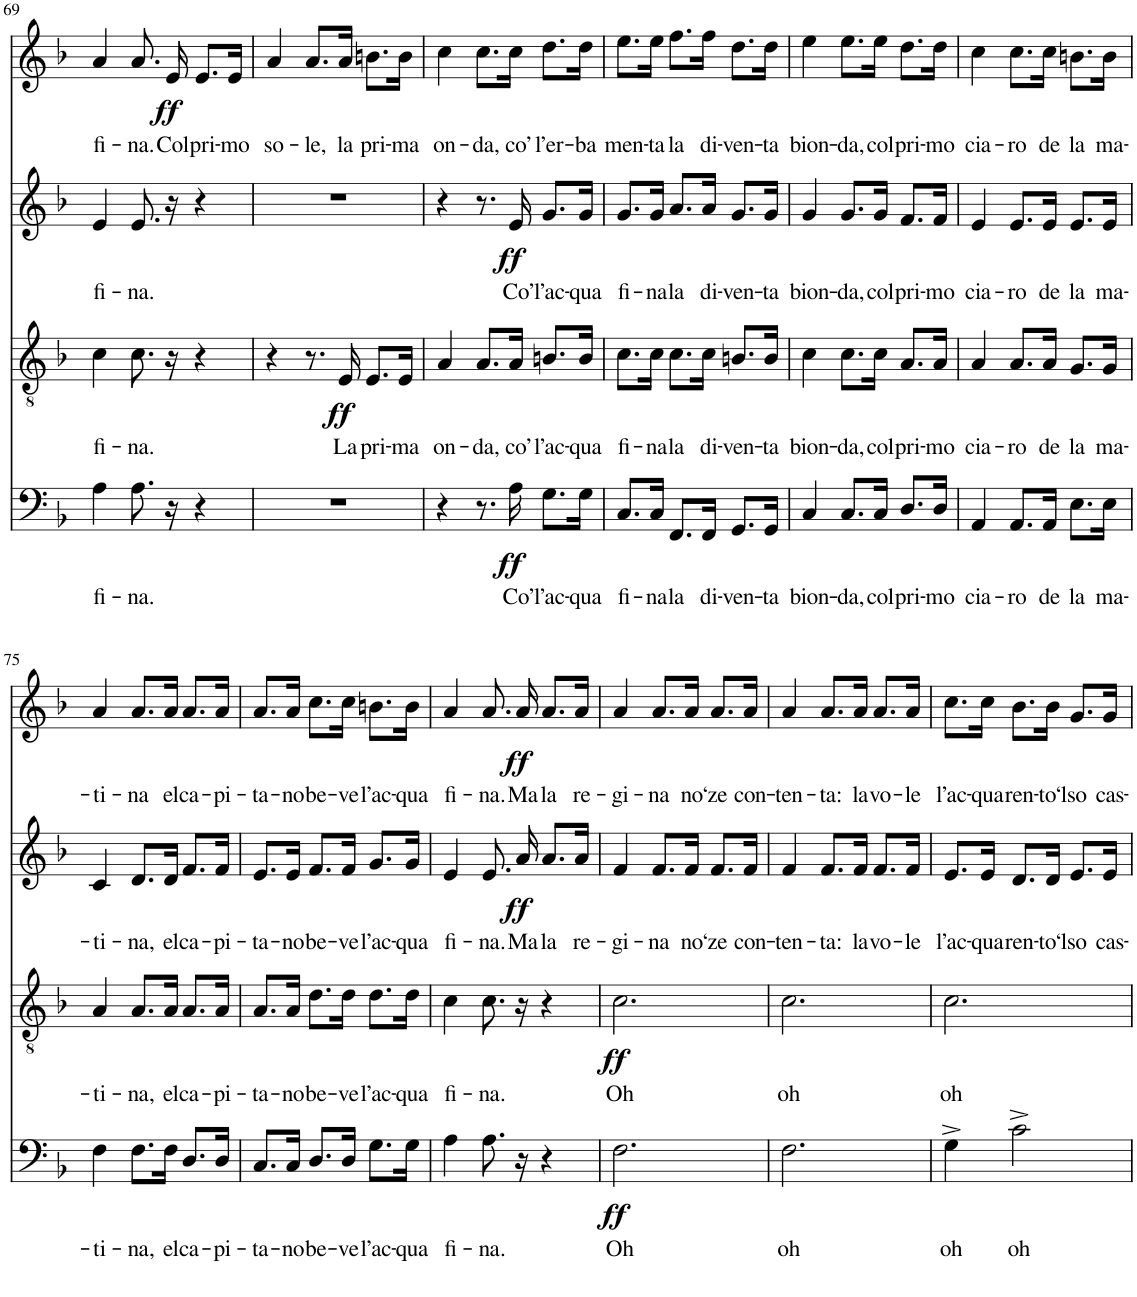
**kern	**text	**dynam	**kern	**text	**dynam	**kern	**text	**dynam	**kern	**text	**dynam
*part4	*part4	*part4	*part3	*part3	*part3	*part2	*part2	*part2	*part1	*part1	*part1
*staff4	*staff4	*staff4	*staff3	*staff3	*staff3	*staff2	*staff2	*staff2	*staff1	*staff1	*staff1
*I"Bassi	*	*	*I"Tenori	*	*	*I"Contralti	*	*	*I"Soprani	*	*
!!LO:PB:g=z
*clefF4	*	*	*clefGv2	*	*	*clefG2	*	*	*clefG2	*	*
*k[b-]	*	*	*k[b-]	*	*	*k[b-]	*	*	*k[b-]	*	*
*F:	*	*	*F:	*	*	*F:	*	*	*F:	*	*
*M3/4	*	*	*M3/4	*	*	*M3/4	*	*	*M3/4	*	*
=69	=69	=69	=69	=69	=69	=69	=69	=69	=69	=69	=69
!	!LO:LY:b	!	!	!LO:LY:b	!	!	!LO:LY:b	!	!	!LO:LY:b	!
4A\	fi-	.	4c\	fi-	.	4e/	fi-	.	4a/	fi-	.
!	!LO:LY:b	!	!	!LO:LY:b	!	!	!LO:LY:b	!	!	!LO:LY:b	!
8.A\	-na.	.	8.c\	-na.	.	8.e/	-na.	.	8.a/	-na.	.
!	!	!	!	!	!	!	!	!	!	!LO:LY:b	!LO:DY:b
16r	.	.	16r	.	.	16r	.	.	16e/	Col	ff
!	!	!	!	!	!	!	!	!	!	!LO:LY:b	!
4r	.	.	4r	.	.	4r	.	.	8.e/L	pri-	.
!	!	!	!	!	!	!	!	!	!	!LO:LY:b	!
.	.	.	.	.	.	.	.	.	16e/Jk	-mo	.
=70	=70	=70	=70	=70	=70	=70	=70	=70	=70	=70	=70
!	!	!	!	!	!	!	!	!	!	!LO:LY:b	!
2.r	.	.	4r	.	.	2.r	.	.	4a/	so-	.
!	!	!	!	!	!	!	!	!	!	!LO:LY:b	!
.	.	.	8.r	.	.	.	.	.	8.a/L	-le,	.
!	!	!	!	!LO:LY:b	!LO:DY:b	!	!	!	!	!LO:LY:b	!
.	.	.	16E/	La	ff	.	.	.	16a/Jk	la	.
!	!	!	!	!LO:LY:b	!	!	!	!	!	!LO:LY:b	!
.	.	.	8.E/L	pri-	.	.	.	.	8.bn\L	pri-	.
!	!	!	!	!LO:LY:b	!	!	!	!	!	!LO:LY:b	!
.	.	.	16E/Jk	-ma	.	.	.	.	16b\Jk	-ma	.
=71	=71	=71	=71	=71	=71	=71	=71	=71	=71	=71	=71
!	!	!	!	!LO:LY:b	!	!	!	!	!	!LO:LY:b	!
4r	.	.	4A/	on-	.	4r	.	.	4cc\	on-	.
!	!	!	!	!LO:LY:b	!	!	!	!	!	!LO:LY:b	!
8.r	.	.	8.A/L	-da,	.	8.r	.	.	8.cc\L	-da,	.
!	!LO:LY:b	!LO:DY:b	!	!LO:LY:b	!	!	!LO:LY:b	!LO:DY:b	!	!LO:LY:b	!
16A\	Co’	ff	16A/Jk	co’	.	16e/	Co’	ff	16cc\Jk	co’	.
!	!LO:LY:b	!	!	!LO:LY:b	!	!	!LO:LY:b	!	!	!LO:LY:b	!
8.G\L	l’ac-	.	8.Bn/L	l’ac-	.	8.g/L	l’ac-	.	8.dd\L	l’er-	.
!	!LO:LY:b	!	!	!LO:LY:b	!	!	!LO:LY:b	!	!	!LO:LY:b	!
16G\Jk	-qua	.	16B/Jk	-qua	.	16g/Jk	-qua	.	16dd\Jk	-ba	.
=72	=72	=72	=72	=72	=72	=72	=72	=72	=72	=72	=72
!	!LO:LY:b	!	!	!LO:LY:b	!	!	!LO:LY:b	!	!	!LO:LY:b	!
8.C/L	fi-	.	8.c\L	fi-	.	8.g/L	fi-	.	8.ee\L	men-	.
!	!LO:LY:b	!	!	!LO:LY:b	!	!	!LO:LY:b	!	!	!LO:LY:b	!
16C/Jk	-na	.	16c\Jk	-na	.	16g/Jk	-na	.	16ee\Jk	-ta	.
!	!LO:LY:b	!	!	!LO:LY:b	!	!	!LO:LY:b	!	!	!LO:LY:b	!
8.FF/L	la	.	8.c\L	la	.	8.a/L	la	.	8.ff\L	la	.
!	!LO:LY:b	!	!	!LO:LY:b	!	!	!LO:LY:b	!	!	!LO:LY:b	!
16FF/Jk	di-	.	16c\Jk	di-	.	16a/Jk	di-	.	16ff\Jk	di-	.
!	!LO:LY:b	!	!	!LO:LY:b	!	!	!LO:LY:b	!	!	!LO:LY:b	!
8.GG/L	-ven-	.	8.Bn/L	-ven-	.	8.g/L	-ven-	.	8.dd\L	-ven-	.
!	!LO:LY:b	!	!	!LO:LY:b	!	!	!LO:LY:b	!	!	!LO:LY:b	!
16GG/Jk	-ta	.	16B/Jk	-ta	.	16g/Jk	-ta	.	16dd\Jk	-ta	.
=73	=73	=73	=73	=73	=73	=73	=73	=73	=73	=73	=73
!	!LO:LY:b	!	!	!LO:LY:b	!	!	!LO:LY:b	!	!	!LO:LY:b	!
4C/	bion-	.	4c\	bion-	.	4g/	bion-	.	4ee\	bion-	.
!	!LO:LY:b	!	!	!LO:LY:b	!	!	!LO:LY:b	!	!	!LO:LY:b	!
8.C/L	-da,	.	8.c\L	-da,	.	8.g/L	-da,	.	8.ee\L	-da,	.
!	!LO:LY:b	!	!	!LO:LY:b	!	!	!LO:LY:b	!	!	!LO:LY:b	!
16C/Jk	col	.	16c\Jk	col	.	16g/Jk	col	.	16ee\Jk	col	.
!	!LO:LY:b	!	!	!LO:LY:b	!	!	!LO:LY:b	!	!	!LO:LY:b	!
8.D/L	pri-	.	8.A/L	pri-	.	8.f/L	pri-	.	8.dd\L	pri-	.
!	!LO:LY:b	!	!	!LO:LY:b	!	!	!LO:LY:b	!	!	!LO:LY:b	!
16D/Jk	-mo	.	16A/Jk	-mo	.	16f/Jk	-mo	.	16dd\Jk	-mo	.
=74	=74	=74	=74	=74	=74	=74	=74	=74	=74	=74	=74
!	!LO:LY:b	!	!	!LO:LY:b	!	!	!LO:LY:b	!	!	!LO:LY:b	!
4AA/	cia-	.	4A/	cia-	.	4e/	cia-	.	4cc\	cia-	.
!	!LO:LY:b	!	!	!LO:LY:b	!	!	!LO:LY:b	!	!	!LO:LY:b	!
8.AA/L	-ro	.	8.A/L	-ro	.	8.e/L	-ro	.	8.cc\L	-ro	.
!	!LO:LY:b	!	!	!LO:LY:b	!	!	!LO:LY:b	!	!	!LO:LY:b	!
16AA/Jk	de	.	16A/Jk	de	.	16e/Jk	de	.	16cc\Jk	de	.
!	!LO:LY:b	!	!	!LO:LY:b	!	!	!LO:LY:b	!	!	!LO:LY:b	!
8.E\L	la	.	8.G/L	la	.	8.e/L	la	.	8.bn\L	la	.
!	!LO:LY:b	!	!	!LO:LY:b	!	!	!LO:LY:b	!	!	!LO:LY:b	!
16E\Jk	ma-	.	16G/Jk	ma-	.	16e/Jk	ma-	.	16b\Jk	ma-	.
!!LO:LB:g=z
=75	=75	=75	=75	=75	=75	=75	=75	=75	=75	=75	=75
!	!LO:LY:b	!	!	!LO:LY:b	!	!	!LO:LY:b	!	!	!LO:LY:b	!
4F\	-ti-	.	4A/	-ti-	.	4c/	-ti-	.	4a/	-ti-	.
!	!LO:LY:b	!	!	!LO:LY:b	!	!	!LO:LY:b	!	!	!LO:LY:b	!
8.F\L	-na,	.	8.A/L	-na,	.	8.d/L	-na,	.	8.a/L	-na	.
!	!LO:LY:b	!	!	!LO:LY:b	!	!	!LO:LY:b	!	!	!LO:LY:b	!
16F\Jk	el	.	16A/Jk	el	.	16d/Jk	el	.	16a/Jk	el	.
!	!LO:LY:b	!	!	!LO:LY:b	!	!	!LO:LY:b	!	!	!LO:LY:b	!
8.D/L	ca-	.	8.A/L	ca-	.	8.f/L	ca-	.	8.a/L	ca-	.
!	!LO:LY:b	!	!	!LO:LY:b	!	!	!LO:LY:b	!	!	!LO:LY:b	!
16D/Jk	-pi-	.	16A/Jk	-pi-	.	16f/Jk	-pi-	.	16a/Jk	-pi-	.
=76	=76	=76	=76	=76	=76	=76	=76	=76	=76	=76	=76
!	!LO:LY:b	!	!	!LO:LY:b	!	!	!LO:LY:b	!	!	!LO:LY:b	!
8.C/L	-ta-	.	8.A/L	-ta-	.	8.e/L	-ta-	.	8.a/L	-ta-	.
!	!LO:LY:b	!	!	!LO:LY:b	!	!	!LO:LY:b	!	!	!LO:LY:b	!
16C/Jk	-no	.	16A/Jk	-no	.	16e/Jk	-no	.	16a/Jk	-no	.
!	!LO:LY:b	!	!	!LO:LY:b	!	!	!LO:LY:b	!	!	!LO:LY:b	!
8.D/L	be-	.	8.d\L	be-	.	8.f/L	be-	.	8.cc\L	be-	.
!	!LO:LY:b	!	!	!LO:LY:b	!	!	!LO:LY:b	!	!	!LO:LY:b	!
16D/Jk	-ve	.	16d\Jk	-ve	.	16f/Jk	-ve	.	16cc\Jk	-ve	.
!	!LO:LY:b	!	!	!LO:LY:b	!	!	!LO:LY:b	!	!	!LO:LY:b	!
8.G\L	l’ac-	.	8.d\L	l’ac-	.	8.g/L	l’ac-	.	8.bn\L	l’ac-	.
!	!LO:LY:b	!	!	!LO:LY:b	!	!	!LO:LY:b	!	!	!LO:LY:b	!
16G\Jk	-qua	.	16d\Jk	-qua	.	16g/Jk	-qua	.	16b\Jk	-qua	.
=77	=77	=77	=77	=77	=77	=77	=77	=77	=77	=77	=77
!	!LO:LY:b	!	!	!LO:LY:b	!	!	!LO:LY:b	!	!	!LO:LY:b	!
4A\	fi-	.	4c\	fi-	.	4e/	fi-	.	4a/	fi-	.
!	!LO:LY:b	!	!	!LO:LY:b	!	!	!LO:LY:b	!	!	!LO:LY:b	!
8.A\	-na.	.	8.c\	-na.	.	8.e/	-na.	.	8.a/	-na.	.
!	!	!	!	!	!	!	!LO:LY:b	!LO:DY:b	!	!LO:LY:b	!LO:DY:b
16r	.	.	16r	.	.	16a/	Ma	ff	16a/	Ma	ff
!	!	!	!	!	!	!	!LO:LY:b	!	!	!LO:LY:b	!
4r	.	.	4r	.	.	8.a/L	la	.	8.a/L	la	.
!	!	!	!	!	!	!	!LO:LY:b	!	!	!LO:LY:b	!
.	.	.	.	.	.	16a/Jk	re-	.	16a/Jk	re-	.
=78	=78	=78	=78	=78	=78	=78	=78	=78	=78	=78	=78
!	!LO:LY:b	!LO:DY:b	!	!LO:LY:b	!LO:DY:b	!	!LO:LY:b	!	!	!LO:LY:b	!
2.F\	Oh	ff	2.c\	Oh	ff	4f/	-gi-	.	4a/	-gi-	.
!	!	!	!	!	!	!	!LO:LY:b	!	!	!LO:LY:b	!
.	.	.	.	.	.	8.f/L	-na	.	8.a/L	-na	.
!	!	!	!	!	!	!	!LO:LY:b	!	!	!LO:LY:b	!
.	.	.	.	.	.	16f/Jk	no	.	16a/Jk	no	.
!	!	!	!	!	!	!	!LO:LY:b	!	!	!LO:LY:b	!
.	.	.	.	.	.	8.f/L	‘ze	.	8.a/L	‘ze	.
!	!	!	!	!	!	!	!LO:LY:b	!	!	!LO:LY:b	!
.	.	.	.	.	.	16f/Jk	con-	.	16a/Jk	con-	.
=79	=79	=79	=79	=79	=79	=79	=79	=79	=79	=79	=79
!	!LO:LY:b	!	!	!LO:LY:b	!	!	!LO:LY:b	!	!	!LO:LY:b	!
2.F\	oh	.	2.c\	oh	.	4f/	-ten-	.	4a/	-ten-	.
!	!	!	!	!	!	!	!LO:LY:b	!	!	!LO:LY:b	!
.	.	.	.	.	.	8.f/L	-ta:	.	8.a/L	-ta:	.
!	!	!	!	!	!	!	!LO:LY:b	!	!	!LO:LY:b	!
.	.	.	.	.	.	16f/Jk	la	.	16a/Jk	la	.
!	!	!	!	!	!	!	!LO:LY:b	!	!	!LO:LY:b	!
.	.	.	.	.	.	8.f/L	vo-	.	8.a/L	vo-	.
!	!	!	!	!	!	!	!LO:LY:b	!	!	!LO:LY:b	!
.	.	.	.	.	.	16f/Jk	-le	.	16a/Jk	-le	.
=80	=80	=80	=80	=80	=80	=80	=80	=80	=80	=80	=80
!	!LO:LY:b	!	!	!LO:LY:b	!	!	!LO:LY:b	!	!	!LO:LY:b	!
4G^\	oh	.	2.c\	oh	.	8.e/L	l’ac-	.	8.cc\L	l’ac-	.
!	!	!	!	!	!	!	!LO:LY:b	!	!	!LO:LY:b	!
.	.	.	.	.	.	16e/Jk	-qua	.	16cc\Jk	-qua	.
!	!LO:LY:b	!	!	!	!	!	!LO:LY:b	!	!	!LO:LY:b	!
2c^\	oh	.	.	.	.	8.d/L	ren-	.	8.b-\L	ren-	.
!	!	!	!	!	!	!	!LO:LY:b	!	!	!LO:LY:b	!
.	.	.	.	.	.	16d/Jk	-to‘l	.	16b-\Jk	-to‘l	.
!	!	!	!	!	!	!	!LO:LY:b	!	!	!LO:LY:b	!
.	.	.	.	.	.	8.e/L	so	.	8.g/L	so	.
!	!	!	!	!	!	!	!LO:LY:b	!	!	!LO:LY:b	!
.	.	.	.	.	.	16e/Jk	cas-	.	16g/Jk	cas-	.
=	=	=	=	=	=	=	=	=	=	=	=
*-	*-	*-	*-	*-	*-	*-	*-	*-	*-	*-	*-
